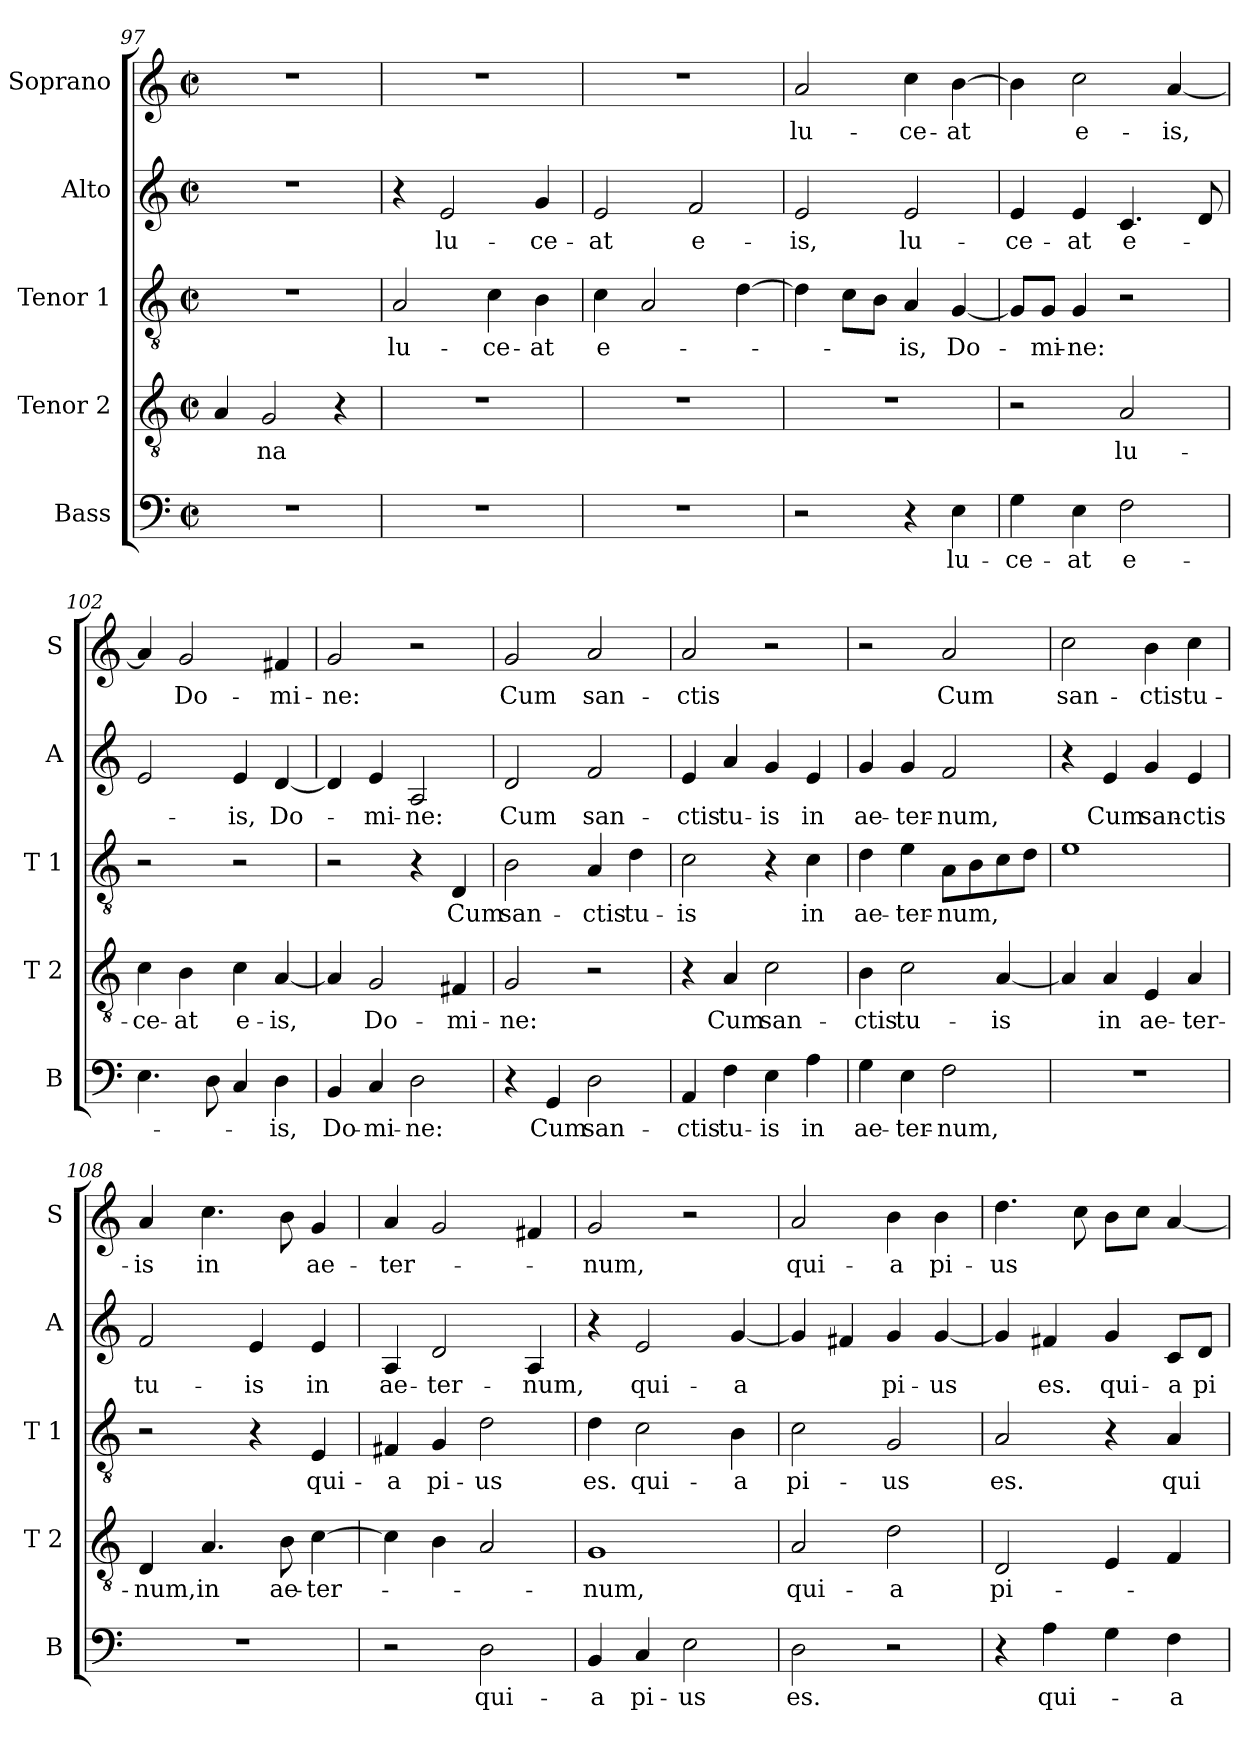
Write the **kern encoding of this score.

**kern	**text	**kern	**text	**kern	**text	**kern	**text	**kern	**text
*part5	*part5	*part4	*part4	*part3	*part3	*part2	*part2	*part1	*part1
*staff5	*staff5	*staff4	*staff4	*staff3	*staff3	*staff2	*staff2	*staff1	*staff1
*I"Bass	*	*I"Tenor 2	*	*I"Tenor 1	*	*I"Alto	*	*I"Soprano	*
*I'B	*	*I'T 2	*	*I'T 1	*	*I'A	*	*I'S	*
*clefF4	*	*clefGv2	*	*clefGv2	*	*clefG2	*	*clefG2	*
*k[]	*	*k[]	*	*k[]	*	*k[]	*	*k[]	*
*C:	*	*C:	*	*C:	*	*C:	*	*C:	*
*M2/2	*	*M2/2	*	*M2/2	*	*M2/2	*	*M2/2	*
*met(c|)	*	*met(c|)	*	*met(c|)	*	*met(c|)	*	*met(c|)	*
=97	=97	=97	=97	=97	=97	=97	=97	=97	=97
1r	.	4A/	.	1r	.	1r	.	1r	.
!	!	!	!LO:LY:b	!	!	!	!	!	!
.	.	2G/	-na	.	.	.	.	.	.
.	.	4r	.	.	.	.	.	.	.
=98	=98	=98	=98	=98	=98	=98	=98	=98	=98
!	!	!	!	!	!LO:LY:b	!	!	!	!
1r	.	1r	.	2A/	lu-	4r	.	1r	.
!	!	!	!	!	!	!	!LO:LY:b	!	!
.	.	.	.	.	.	2e/	lu-	.	.
!	!	!	!	!	!LO:LY:b	!	!	!	!
.	.	.	.	4c\	-ce-	.	.	.	.
!	!	!	!	!	!LO:LY:b	!	!LO:LY:b	!	!
.	.	.	.	4B\	-at	4g/	-ce-	.	.
=99	=99	=99	=99	=99	=99	=99	=99	=99	=99
!	!	!	!	!	!LO:LY:b	!	!LO:LY:b	!	!
1r	.	1r	.	4c\	e-	2e/	-at	1r	.
.	.	.	.	2A/	.	.	.	.	.
!	!	!	!	!	!	!	!LO:LY:b	!	!
.	.	.	.	.	.	2f/	e-	.	.
.	.	.	.	[4d\	.	.	.	.	.
=100	=100	=100	=100	=100	=100	=100	=100	=100	=100
!	!	!	!	!	!	!	!LO:LY:b	!	!LO:LY:b
2r	.	1r	.	4d\]	.	2e/	-is,	2a/	lu-
.	.	.	.	8c\L	.	.	.	.	.
.	.	.	.	8B\J	.	.	.	.	.
!	!	!	!	!	!LO:LY:b	!	!LO:LY:b	!	!LO:LY:b
4r	.	.	.	4A/	-is,	2e/	lu-	4cc\	-ce-
!	!LO:LY:b	!	!	!	!LO:LY:b	!	!	!	!LO:LY:b
4E\	lu-	.	.	[4G/	Do-	.	.	[4b\	-at
=101	=101	=101	=101	=101	=101	=101	=101	=101	=101
!	!LO:LY:b	!	!	!	!	!	!LO:LY:b	!	!
4G\	-ce-	2r	.	8G/L]	.	4e/	-ce-	4b\]	.
!	!	!	!	!	!LO:LY:b	!	!	!	!
.	.	.	.	8G/J	-mi-	.	.	.	.
!	!LO:LY:b	!	!	!	!LO:LY:b	!	!LO:LY:b	!	!LO:LY:b
4E\	-at	.	.	4G/	-ne:	4e/	-at	2cc\	e-
!	!LO:LY:b	!	!LO:LY:b	!	!	!	!LO:LY:b	!	!
2F\	e-	2A/	lu-	2r	.	4.c/	e-	.	.
!	!	!	!	!	!	!	!	!	!LO:LY:b
.	.	.	.	.	.	.	.	[4a/	-is,
.	.	.	.	.	.	8d/	.	.	.
!!LO:PB:g=z
=102	=102	=102	=102	=102	=102	=102	=102	=102	=102
!	!	!	!LO:LY:b	!	!	!	!	!	!
4.E\	.	4c\	-ce-	2r	.	2e/	.	4a/]	.
!	!	!	!LO:LY:b	!	!	!	!	!	!LO:LY:b
.	.	4B\	-at	.	.	.	.	2g/	Do-
8D\	.	.	.	.	.	.	.	.	.
!	!	!	!LO:LY:b	!	!	!	!LO:LY:b	!	!
4C/	.	4c\	e-	2r	.	4e/	-is,	.	.
!	!LO:LY:b	!	!LO:LY:b	!	!	!	!LO:LY:b	!	!LO:LY:b
4D\	-is,	[4A/	-is,	.	.	[4d/	Do-	4f#X/	-mi-
=103	=103	=103	=103	=103	=103	=103	=103	=103	=103
!	!LO:LY:b	!	!	!	!	!	!	!	!LO:LY:b
4BB/	Do-	4A/]	.	2r	.	4d/]	.	2g/	-ne:
!	!LO:LY:b	!	!LO:LY:b	!	!	!	!LO:LY:b	!	!
4C/	-mi-	2G/	Do-	.	.	4e/	-mi-	.	.
!	!LO:LY:b	!	!	!	!	!	!LO:LY:b	!	!
2D\	-ne:	.	.	4r	.	2A/	-ne:	2r	.
!	!	!	!LO:LY:b	!	!LO:LY:b	!	!	!	!
.	.	4F#X/	-mi-	4D/	Cum	.	.	.	.
=104	=104	=104	=104	=104	=104	=104	=104	=104	=104
!	!	!	!LO:LY:b	!	!LO:LY:b	!	!LO:LY:b	!	!LO:LY:b
4r	.	2G/	-ne:	2B\	san-	2d/	Cum	2g/	Cum
!	!LO:LY:b	!	!	!	!	!	!	!	!
4GG/	Cum	.	.	.	.	.	.	.	.
!	!LO:LY:b	!	!	!	!LO:LY:b	!	!LO:LY:b	!	!LO:LY:b
2D\	san-	2r	.	4A/	-ctis	2f/	san-	2a/	san-
!	!	!	!	!	!LO:LY:b	!	!	!	!
.	.	.	.	4d\	tu-	.	.	.	.
=105	=105	=105	=105	=105	=105	=105	=105	=105	=105
!	!LO:LY:b	!	!	!	!LO:LY:b	!	!LO:LY:b	!	!LO:LY:b
4AA/	-ctis	4r	.	2c\	-is	4e/	-ctis	2a/	-ctis
!	!LO:LY:b	!	!LO:LY:b	!	!	!	!LO:LY:b	!	!
4F\	tu-	4A/	Cum	.	.	4a/	tu-	.	.
!	!LO:LY:b	!	!LO:LY:b	!	!	!	!LO:LY:b	!	!
4E\	-is	2c\	san-	4r	.	4g/	-is	2r	.
!	!LO:LY:b	!	!	!	!LO:LY:b	!	!LO:LY:b	!	!
4A\	in	.	.	4c\	in	4e/	in	.	.
=106	=106	=106	=106	=106	=106	=106	=106	=106	=106
!	!LO:LY:b	!	!LO:LY:b	!	!LO:LY:b	!	!LO:LY:b	!	!
4G\	ae-	4B\	-ctis	4d\	ae-	4g/	ae-	2r	.
!	!LO:LY:b	!	!LO:LY:b	!	!LO:LY:b	!	!LO:LY:b	!	!
4E\	-ter-	2c\	tu-	4e\	-ter-	4g/	-ter-	.	.
!	!LO:LY:b	!	!	!	!LO:LY:b	!	!LO:LY:b	!	!LO:LY:b
2F\	-num,	.	.	8A\L	-num,	2f/	-num,	2a/	Cum
.	.	.	.	8B\	.	.	.	.	.
!	!	!	!LO:LY:b	!	!	!	!	!	!
.	.	[4A/	-is	8c\	.	.	.	.	.
.	.	.	.	8d\J	.	.	.	.	.
=107	=107	=107	=107	=107	=107	=107	=107	=107	=107
!	!	!	!	!	!	!	!	!	!LO:LY:b
1r	.	4A/]	.	1e	.	4r	.	2cc\	san-
!	!	!	!LO:LY:b	!	!	!	!LO:LY:b	!	!
.	.	4A/	in	.	.	4e/	Cum	.	.
!	!	!	!LO:LY:b	!	!	!	!LO:LY:b	!	!LO:LY:b
.	.	4E/	ae-	.	.	4g/	san-	4b\	-ctis
!	!	!	!LO:LY:b	!	!	!	!LO:LY:b	!	!LO:LY:b
.	.	4A/	-ter-	.	.	4e/	-ctis	4cc\	tu-
=108	=108	=108	=108	=108	=108	=108	=108	=108	=108
!	!	!	!LO:LY:b	!	!	!	!LO:LY:b	!	!LO:LY:b
1r	.	4D/	-num,	2r	.	2f/	tu-	4a/	-is
!	!	!	!LO:LY:b	!	!	!	!	!	!LO:LY:b
.	.	4.A/	in	.	.	.	.	4.cc\	in
!	!	!	!	!	!	!	!LO:LY:b	!	!
.	.	.	.	4r	.	4e/	-is	.	.
!	!	!	!LO:LY:b	!	!	!	!	!	!
.	.	8B\	ae-	.	.	.	.	8b\	.
!	!	!	!LO:LY:b	!	!LO:LY:b	!	!LO:LY:b	!	!LO:LY:b
.	.	[4c\	-ter-	4E/	qui-	4e/	in	4g/	ae-
!!LO:LB:g=z
=109	=109	=109	=109	=109	=109	=109	=109	=109	=109
!	!	!	!	!	!LO:LY:b	!	!LO:LY:b	!	!LO:LY:b
2r	.	4c\]	.	4F#X/	-a	4A/	ae-	4a/	-ter-
!	!	!	!	!	!LO:LY:b	!	!LO:LY:b	!	!
.	.	4B\	.	4G/	pi-	2d/	-ter-	2g/	.
!	!LO:LY:b	!	!	!	!LO:LY:b	!	!	!	!
2D\	qui-	2A/	.	2d\	-us	.	.	.	.
!	!	!	!	!	!	!	!LO:LY:b	!	!
.	.	.	.	.	.	4A/	-num,	4f#X/	.
=110	=110	=110	=110	=110	=110	=110	=110	=110	=110
!	!LO:LY:b	!	!LO:LY:b	!	!LO:LY:b	!	!	!	!LO:LY:b
4BB/	-a	1G	-num,	4d\	es.	4r	.	2g/	-num,
!	!LO:LY:b	!	!	!	!LO:LY:b	!	!LO:LY:b	!	!
4C/	pi-	.	.	2c\	qui-	2e/	qui-	.	.
!	!LO:LY:b	!	!	!	!	!	!	!	!
2E\	-us	.	.	.	.	.	.	2r	.
!	!	!	!	!	!LO:LY:b	!	!LO:LY:b	!	!
.	.	.	.	4B\	-a	[4g/	-a	.	.
=111	=111	=111	=111	=111	=111	=111	=111	=111	=111
!	!LO:LY:b	!	!LO:LY:b	!	!LO:LY:b	!	!	!	!LO:LY:b
2D\	es.	2A/	qui-	2c\	pi-	4g/]	.	2a/	qui-
.	.	.	.	.	.	4f#X/	.	.	.
!	!	!	!LO:LY:b	!	!LO:LY:b	!	!LO:LY:b	!	!LO:LY:b
2r	.	2d\	-a	2G/	-us	4g/	pi-	4b\	-a
!	!	!	!	!	!	!	!LO:LY:b	!	!LO:LY:b
.	.	.	.	.	.	[4g/	-us	4b\	pi-
=112	=112	=112	=112	=112	=112	=112	=112	=112	=112
!	!	!	!LO:LY:b	!	!LO:LY:b	!	!	!	!LO:LY:b
4r	.	2D/	pi-	2A/	es.	4g/]	.	4.dd\	-us
!	!LO:LY:b	!	!	!	!	!	!LO:LY:b	!	!
4A\	qui-	.	.	.	.	4f#X/	es.	.	.
.	.	.	.	.	.	.	.	8cc\	.
!	!	!	!	!	!	!	!LO:LY:b	!	!
4G\	.	4E/	.	4r	.	4g/	qui-	8b\L	.
.	.	.	.	.	.	.	.	8cc\J	.
!	!LO:LY:b	!	!	!	!LO:LY:b	!	!LO:LY:b	!	!
4F\	-a	4F/	.	4A/	qui-	8c/L	-a	[4a/	.
!	!	!	!	!	!	!	!LO:LY:b	!	!
.	.	.	.	.	.	8d/J	pi-	.	.
=	=	=	=	=	=	=	=	=	=
*-	*-	*-	*-	*-	*-	*-	*-	*-	*-
